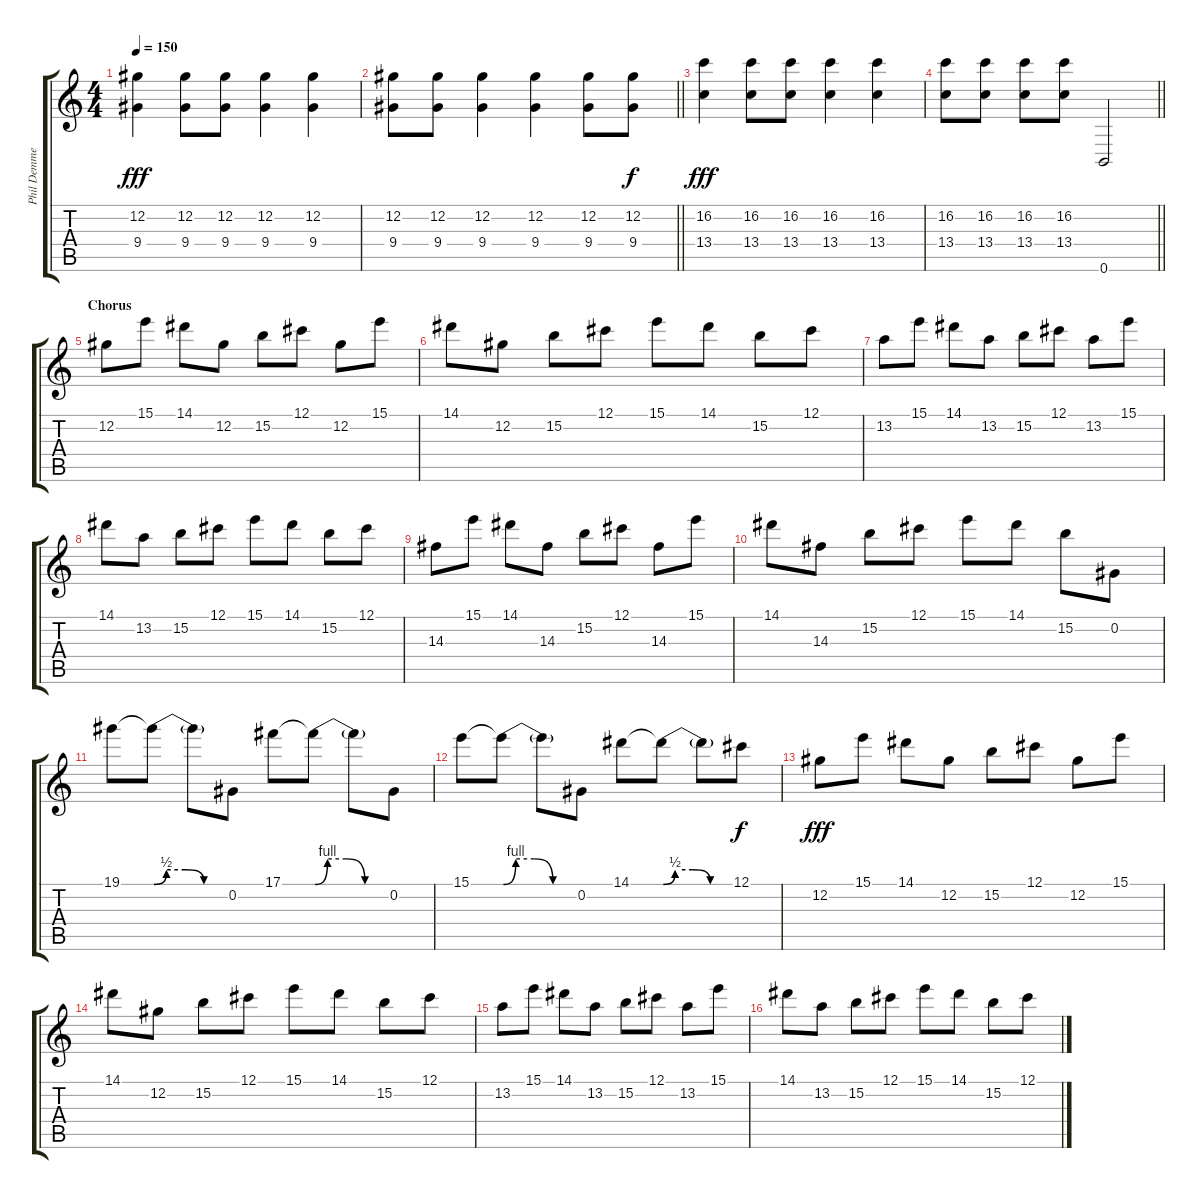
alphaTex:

\track ("Phil Demmel" "Phil Demme") {instrument distortionguitar}
\staff {score tabs}
\tuning (Db4 Ab3 E3 B2 Gb2 B1) {hide}
\ts (4 4)
\tempo 150
\clef g2
\ks c
(12.2 9.4).4{dy fff} (12.2 9.4).8 (12.2 9.4).8 (12.2 9.4).4 (12.2 9.4).4 |
\barLineRight lightlight
(12.2 9.4).8 (12.2 9.4).8 (12.2 9.4).4 (12.2 9.4).4 (12.2 9.4).8 (12.2 9.4).8{dy f} |
(16.2 13.4).4{dy fff} (16.2 13.4).8 (16.2 13.4).8 (16.2 13.4).4 (16.2 13.4).4 |
\barLineRight lightlight
(16.2 13.4).8 (16.2 13.4).8 (16.2 13.4).8 (16.2 13.4).8 0.6.2 |
\section ("" "Chorus")
12.2.8 15.1.8 14.1.8 12.2.8 15.2.8 12.1.8 12.2.8 15.1.8 |
14.1.8 12.2.8 15.2.8 12.1.8 15.1.8 14.1.8 15.2.8 12.1.8 |
13.2.8 15.1.8 14.1.8 13.2.8 15.2.8 12.1.8 13.2.8 15.1.8 |
14.1.8 13.2.8 15.2.8 12.1.8 15.1.8 14.1.8 15.2.8 12.1.8 |
14.3.8 15.1.8 14.1.8 14.3.8 15.2.8 12.1.8 14.3.8 15.1.8 |
14.1.8 14.3.8 15.2.8 12.1.8 15.1.8 14.1.8 15.2.8 0.2.8 |
19.1.8 19.1{be (custom 0 0 10 2 25 2 40 0 60 0) t}.8 19.1{t}.8 0.2.8 17.1.8 17.1{be (custom 0 0 10 4 25 4 40 0 60 0) t}.8 17.1{t}.8 0.2.8 |
15.1.8 15.1{be (custom 0 0 10 4 25 4 40 0 60 0) t}.8 15.1{t}.8 0.2.8 14.1.8 14.1{be (custom 0 0 10 2 25 2 40 0 60 0) t}.8 14.1{t}.8 12.1.8{dy f} |
12.2.8{dy fff} 15.1.8 14.1.8 12.2.8 15.2.8 12.1.8 12.2.8 15.1.8 |
14.1.8 12.2.8 15.2.8 12.1.8 15.1.8 14.1.8 15.2.8 12.1.8 |
13.2.8 15.1.8 14.1.8 13.2.8 15.2.8 12.1.8 13.2.8 15.1.8 |
14.1.8 13.2.8 15.2.8 12.1.8 15.1.8 14.1.8 15.2.8 12.1.8
